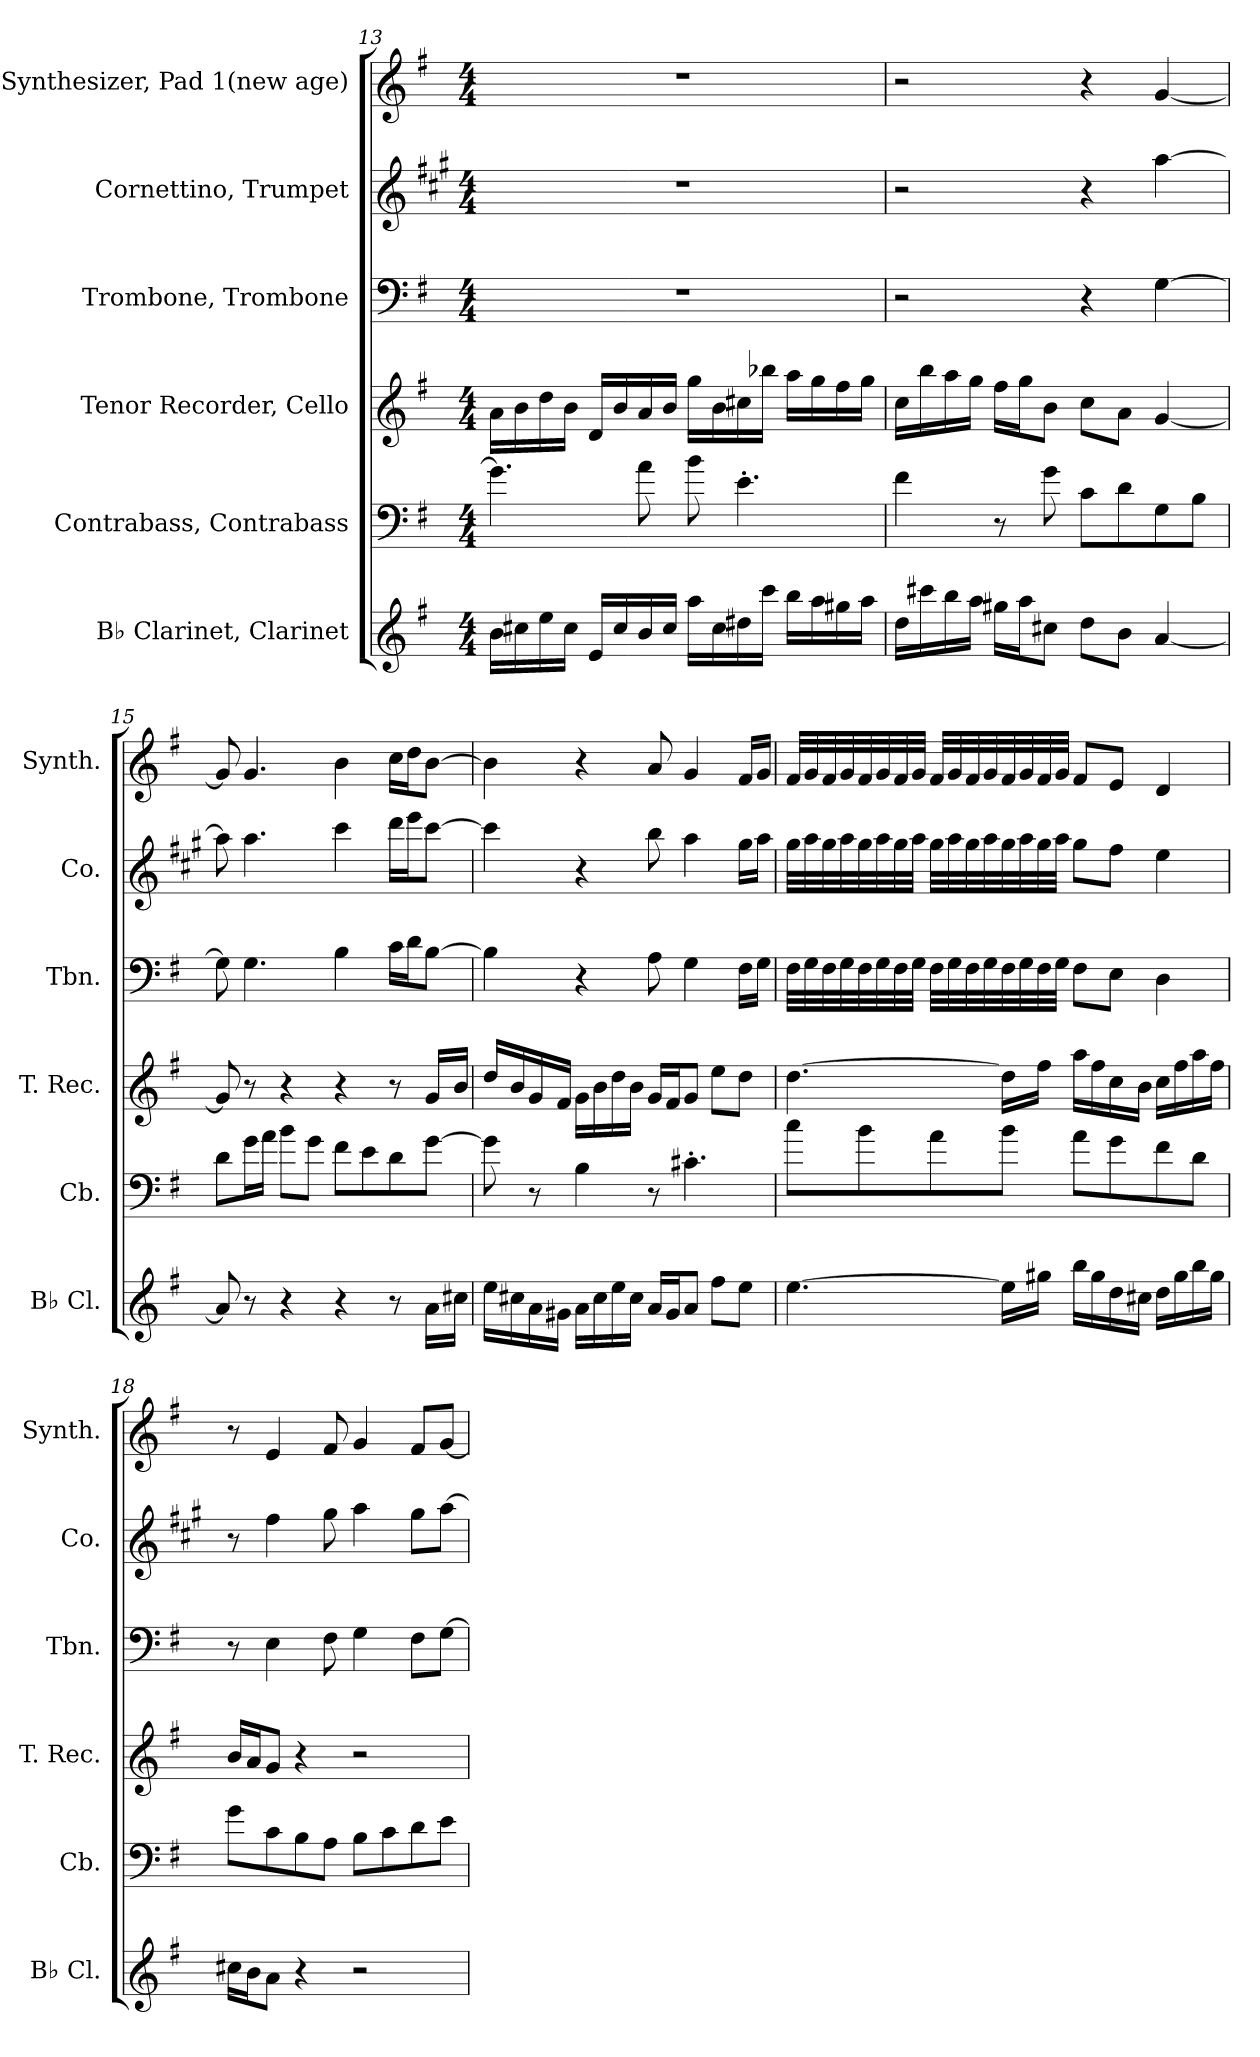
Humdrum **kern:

**kern	**kern	**kern	**kern	**kern	**kern
*part6	*part5	*part4	*part3	*part2	*part1
*staff6	*staff5	*staff4	*staff3	*staff2	*staff1
*I"B♭ Clarinet, Clarinet	*I"Contrabass, Contrabass	*I"Tenor Recorder, Cello	*I"Trombone, Trombone	*I"Cornettino, Trumpet	*I"Pad Synthesizer, Pad 1(new age)
*I'B♭ Cl.	*I'Cb.	*I'T. Rec.	*I'Tbn.	*I'Co.	*I'Synth.
!!LO:PB:g=z
*clefG2	*clefF4	*clefG2	*clefF4	*clefG2	*clefG2
*ITrd1c2	*ITrd7c12	*	*	*ITrd1c2	*
*k[b-]	*k[f#]	*k[f#]	*k[f#]	*k[f#]	*k[f#]
*M4/4	*M4/4	*M4/4	*M4/4	*M4/4	*M4/4
=13	=13	=13	=13	=13	=13
16a\LL	4.G\]	16a\LL	1r	1r	1r
16bn\	.	16b\	.	.	.
16dd\	.	16dd\	.	.	.
16b\JJ	.	16b\JJ	.	.	.
16d/LL	.	16d/LL	.	.	.
16b/	.	16b/	.	.	.
16a/	8A\	16a/	.	.	.
16b/JJ	.	16b/JJ	.	.	.
16gg\LL	8B\	16gg\LL	.	.	.
16b\	.	16b\	.	.	.
16cc#X\	4.E'\	16cc#X\	.	.	.
16bb-\JJ	.	16bb-X\JJ	.	.	.
16aa\LL	.	16aa\LL	.	.	.
16gg\	.	16gg\	.	.	.
16ff#X\	.	16ff#\	.	.	.
16gg\JJ	.	16gg\JJ	.	.	.
=14	=14	=14	=14	=14	=14
16cc\LL	4F#\	16cc\LL	2r	2r	2r
16bbn\	.	16bb\	.	.	.
16aa\	.	16aa\	.	.	.
16gg\JJ	.	16gg\JJ	.	.	.
16ff#X\LL	8r	16ff#\LL	.	.	.
16gg\J	.	16gg\J	.	.	.
8bn\J	8G\	8b\J	.	.	.
8cc\L	8C\L	8cc\L	4r	4r	4r
8a\J	8D\	8a\J	.	.	.
[4g/	8GG\	[4g/	[4G\	[4gg\	[4g/
.	8BB\J	.	.	.	.
!!LO:LB:g=z
=15	=15	=15	=15	=15	=15
8g/]	8D\L	8g/]	8G\]	8gg\]	8g/]
8r	16G\L	8r	4.G\	4.gg\	4.g/
.	16A\JJ	.	.	.	.
4r	8B\L	4r	.	.	.
.	8G\J	.	.	.	.
4r	8F#\L	4r	4B\	4bb\	4b\
.	8E\	.	.	.	.
8r	8D\	8r	16c\LL	16ccc\LL	16cc\LL
.	.	.	16d\J	16ddd\J	16dd\J
16g\LL	[8G\J	16g/LL	[8B\J	[8bb\J	[8b\J
16bn\JJ	.	16b/JJ	.	.	.
=16	=16	=16	=16	=16	=16
16dd\LL	8G\]	16dd/LL	4B\]	4bb\]	4b\]
16bn\	.	16b/	.	.	.
16g\	8r	16g/	.	.	.
16f#X\JJ	.	16f#/JJ	.	.	.
16g\LL	4BB\	16g\LL	4r	4r	4r
16b\	.	16b\	.	.	.
16dd\	.	16dd\	.	.	.
16b\JJ	.	16b\JJ	.	.	.
16g/LL	8r	16g/LL	8A\	8aa\	8a/
16f#/J	.	16f#/J	.	.	.
8g/J	4.C#X'\	8g/J	4G\	4gg\	4g/
8ee\L	.	8ee\L	.	.	.
8dd\J	.	8dd\J	16F#\LL	16ff#\LL	16f#/LL
.	.	.	16G\JJ	16gg\JJ	16g/JJ
!!LO:PB:g=z
=17	=17	=17	=17	=17	=17
[4.dd\	8c\L	[4.dd\	32F#\LLL	32ff#\LLL	32f#/LLL
.	.	.	32G\	32gg\	32g/
.	.	.	32F#\	32ff#\	32f#/
.	.	.	32G\	32gg\	32g/
.	8B\	.	32F#\	32ff#\	32f#/
.	.	.	32G\	32gg\	32g/
.	.	.	32F#\	32ff#\	32f#/
.	.	.	32G\JJJ	32gg\JJJ	32g/JJJ
.	8A\	.	32F#\LLL	32ff#\LLL	32f#/LLL
.	.	.	32G\	32gg\	32g/
.	.	.	32F#\	32ff#\	32f#/
.	.	.	32G\	32gg\	32g/
16dd\LL]	8B\J	16dd\LL]	32F#\	32ff#\	32f#/
.	.	.	32G\	32gg\	32g/
16ff#X\JJ	.	16ff#\JJ	32F#\	32ff#\	32f#/
.	.	.	32G\JJJ	32gg\JJJ	32g/JJJ
16aa\LL	8A\L	16aa\LL	8F#\L	8ff#\L	8f#/L
16ff#\	.	16ff#\	.	.	.
16cc\	8G\	16cc\	8E\J	8ee\J	8e/J
16bn\JJ	.	16b\JJ	.	.	.
16cc\LL	8F#\	16cc\LL	4D\	4dd\	4d/
16ff#\	.	16ff#\	.	.	.
16aa\	8D\J	16aa\	.	.	.
16ff#\JJ	.	16ff#\JJ	.	.	.
=18	=18	=18	=18	=18	=18
16bn\LL	8G\L	16b/LL	8r	8r	8r
16a\J	.	16a/J	.	.	.
8g\J	8C\	8g/J	4E\	4ee\	4e/
4r	8BB\	4r	.	.	.
.	8AA\J	.	8F#\	8ff#\	8f#/
2r	8BB\L	2r	4G\	4gg\	4g/
.	8C\	.	.	.	.
.	8D\	.	8F#\L	8ff#\L	8f#/L
.	8E\J	.	[8G\J	[8gg\J	[8g/J
=	=	=	=	=	=
*-	*-	*-	*-	*-	*-
